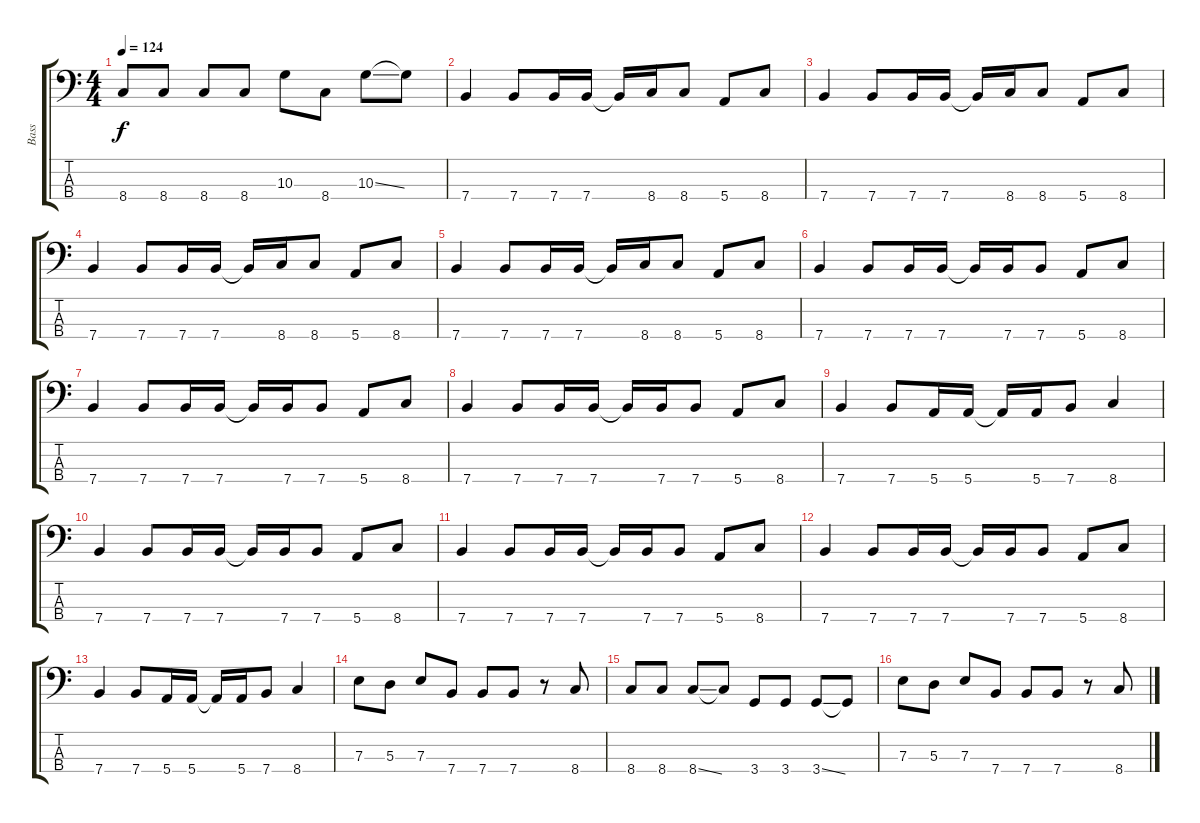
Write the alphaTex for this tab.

\track ("Bass" "Bass") {instrument electricbasspick}
\staff {score tabs}
\tuning (G2 D2 A1 E1) {hide}
\ts (4 4)
\tempo 124
\clef f4
\ks c
8.4.8{dy f} 8.4.8 8.4.8 8.4.8 10.3.8 8.4.8 10.3{ss}.8 10.3{t}.8 |
7.4.4 7.4.8 7.4.16 7.4.16 7.4{t}.16 8.4.16 8.4.8 5.4.8 8.4.8 |
7.4.4 7.4.8 7.4.16 7.4.16 7.4{t}.16 8.4.16 8.4.8 5.4.8 8.4.8 |
7.4.4 7.4.8 7.4.16 7.4.16 7.4{t}.16 8.4.16 8.4.8 5.4.8 8.4.8 |
7.4.4 7.4.8 7.4.16 7.4.16 7.4{t}.16 8.4.16 8.4.8 5.4.8 8.4.8 |
7.4.4 7.4.8 7.4.16 7.4.16 7.4{t}.16 7.4.16 7.4.8 5.4.8 8.4.8 |
7.4.4 7.4.8 7.4.16 7.4.16 7.4{t}.16 7.4.16 7.4.8 5.4.8 8.4.8 |
7.4.4 7.4.8 7.4.16 7.4.16 7.4{t}.16 7.4.16 7.4.8 5.4.8 8.4.8 |
7.4.4 7.4.8 5.4.16 5.4.16 5.4{t}.16 5.4.16 7.4.8 8.4.4 |
7.4.4 7.4.8 7.4.16 7.4.16 7.4{t}.16 7.4.16 7.4.8 5.4.8 8.4.8 |
7.4.4 7.4.8 7.4.16 7.4.16 7.4{t}.16 7.4.16 7.4.8 5.4.8 8.4.8 |
7.4.4 7.4.8 7.4.16 7.4.16 7.4{t}.16 7.4.16 7.4.8 5.4.8 8.4.8 |
7.4.4 7.4.8 5.4.16 5.4.16 5.4{t}.16 5.4.16 7.4.8 8.4.4 |
7.3.8 5.3.8 7.3.8 7.4.8 7.4.8 7.4.8 r.8 8.4.8 |
8.4.8 8.4.8 8.4{ss}.8 8.4{t}.8 3.4.8 3.4.8 3.4{ss}.8 3.4{t}.8 |
7.3.8 5.3.8 7.3.8 7.4.8 7.4.8 7.4.8 r.8 8.4.8
